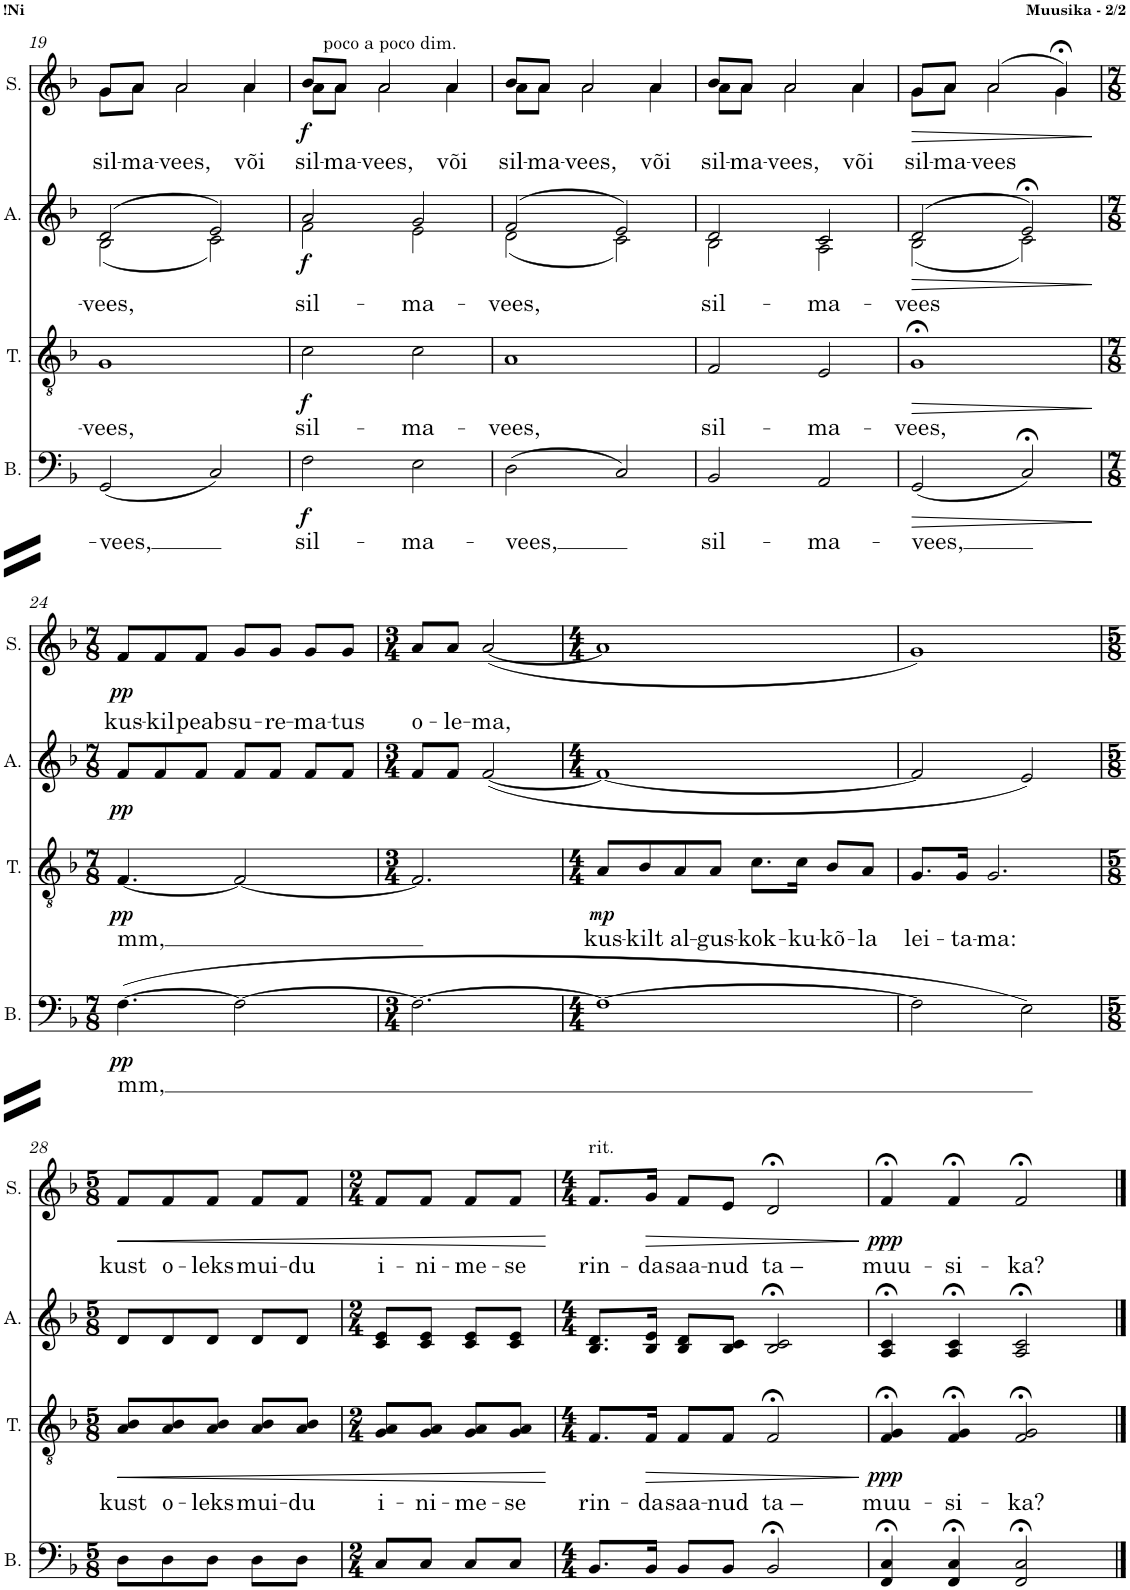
**kern	**text	**dynam	**kern	**text	**dynam	**kern	**text	**dynam	**kern	**text	**dynam
*part4	*part4	*part4	*part3	*part3	*part3	*part2	*part2	*part2	*part1	*part1	*part1
*staff4	*staff4	*staff4	*staff3	*staff3	*staff3	*staff2	*staff2	*staff2	*staff1	*staff1	*staff1
*I"Bass	*	*	*I"Tenor	*	*	*I"A.	*	*	*I"S.	*	*
*I'B.	*	*	*I'T.	*	*	*I'A.	*	*	*I'S.	*	*
!!LO:PB:g=z
*clefF4	*	*	*clefGv2	*	*	*clefG2	*	*	*clefG2	*	*
*k[b-]	*	*	*k[b-]	*	*	*k[b-]	*	*	*k[b-]	*	*
*M4/4	*	*	*M4/4	*	*	*M4/4	*	*	*M4/4	*	*
=19	=19	=19	=19	=19	=19	=19	=19	=19	=19	=19	=19
!	!LO:LY:b	!	!	!LO:LY:b	!	!	!LO:LY:b	!	!	!LO:LY:b	!
*	*	*	*	*	*	*^	*	*	*^	*	*
(2GG/	-vees,	.	1G	-vees,	.	(2d/	(2B-\	-vees,	.	8g/L	8g\L	sil-	.
!	!	!	!	!	!	!	!	!	!	!	!	!LO:LY:b	!
.	.	.	.	.	.	.	.	.	.	8a/J	8a\J	-ma-	.
!	!	!	!	!	!	!	!	!	!	!	!	!LO:LY:b	!
.	.	.	.	.	.	.	.	.	.	2a/	2a\	-vees,	.
2C/)	.	.	.	.	.	2e/)	2c\)	.	.	.	.	.	.
!	!	!	!	!	!	!	!	!	!	!	!	!LO:LY:b	!
.	.	.	.	.	.	.	.	.	.	4a/	4a\	või	.
=20	=20	=20	=20	=20	=20	=20	=20	=20	=20	=20	=20	=20	=20
!	!	!	!	!	!	!	!	!	!	!LO:TX:a:t=poco a poco dim.	!	!	!
!	!LO:LY:b	!LO:DY:b	!	!LO:LY:b	!LO:DY:b	!	!	!LO:LY:b	!LO:DY:b	!	!	!LO:LY:b	!LO:DY:b
2F\	sil-	f	2c\	sil-	f	2a/	2f\	sil-	f	8b-/L	8a\L	sil-	f
!	!	!	!	!	!	!	!	!	!	!	!	!LO:LY:b	!
.	.	.	.	.	.	.	.	.	.	8a/J	8a\J	-ma-	.
!	!	!	!	!	!	!	!	!	!	!	!	!LO:LY:b	!
.	.	.	.	.	.	.	.	.	.	2a/	2a\	-vees,	.
!	!LO:LY:b	!	!	!LO:LY:b	!	!	!	!LO:LY:b	!	!	!	!	!
2E\	-ma-	.	2c\	-ma-	.	2g/	2e\	-ma-	.	.	.	.	.
!	!	!	!	!	!	!	!	!	!	!	!	!LO:LY:b	!
.	.	.	.	.	.	.	.	.	.	4a/	4a\	või	.
=21	=21	=21	=21	=21	=21	=21	=21	=21	=21	=21	=21	=21	=21
!	!LO:LY:b	!	!	!LO:LY:b	!	!	!	!LO:LY:b	!	!	!	!LO:LY:b	!
(2D\	-vees,	.	1A	-vees,	.	(2f/	(2d\	-vees,	.	8b-/L	8a\L	sil-	.
!	!	!	!	!	!	!	!	!	!	!	!	!LO:LY:b	!
.	.	.	.	.	.	.	.	.	.	8a/J	8a\J	-ma-	.
!	!	!	!	!	!	!	!	!	!	!	!	!LO:LY:b	!
.	.	.	.	.	.	.	.	.	.	2a/	2a\	-vees,	.
2C/)	.	.	.	.	.	2e/)	2c\)	.	.	.	.	.	.
!	!	!	!	!	!	!	!	!	!	!	!	!LO:LY:b	!
.	.	.	.	.	.	.	.	.	.	4a/	4a\	või	.
=22	=22	=22	=22	=22	=22	=22	=22	=22	=22	=22	=22	=22	=22
!	!LO:LY:b	!	!	!LO:LY:b	!	!	!	!LO:LY:b	!	!	!	!LO:LY:b	!
2BB-/	sil-	.	2F/	sil-	.	2d/	2B-\	sil-	.	8b-/L	8a\L	sil-	.
!	!	!	!	!	!	!	!	!	!	!	!	!LO:LY:b	!
.	.	.	.	.	.	.	.	.	.	8a/J	8a\J	-ma-	.
!	!	!	!	!	!	!	!	!	!	!	!	!LO:LY:b	!
.	.	.	.	.	.	.	.	.	.	2a/	2a\	-vees,	.
!	!LO:LY:b	!	!	!LO:LY:b	!	!	!	!LO:LY:b	!	!	!	!	!
2AA/	-ma-	.	2E/	-ma-	.	2c/	2A\	-ma-	.	.	.	.	.
!	!	!	!	!	!	!	!	!	!	!	!	!LO:LY:b	!
.	.	.	.	.	.	.	.	.	.	4a/	4a\	või	.
=23	=23	=23	=23	=23	=23	=23	=23	=23	=23	=23	=23	=23	=23
!	!LO:LY:b	!LO:HP:b	!	!LO:LY:b	!LO:HP:b	!	!	!LO:LY:b	!LO:HP:b	!	!	!LO:LY:b	!LO:HP:b
(2GG/	-vees,	>	1G;<	-vees,	>	(2d/	(2B-\	-vees	>	8g/L	8g\L	sil-	>
!	!	!	!	!	!	!	!	!	!	!	!	!LO:LY:b	!
.	.	.	.	.	.	.	.	.	.	8a/J	8a\J	-ma-	.
!	!	!	!	!	!	!	!	!	!	!	!	!LO:LY:b	!
.	.	.	.	.	.	.	.	.	.	(2a/	2a\	-vees	.
2C;</)	.	.	.	.	.	2e;</)	2c\)	.	.	.	.	.	.
.	.	.	.	.	.	.	.	.	.	4g;</)	4g\	.	.
*	*	*	*	*	*	*v	*v	*	*	*	*	*	*
*	*	*	*	*	*	*	*	*	*v	*v	*	*
.	.	]	.	.	]	.	.	]	.	.	]
!!LO:LB:g=z
=24	=24	=24	=24	=24	=24	=24	=24	=24	=24	=24	=24
*M7/8	*	*	*M7/8	*	*	*M7/8	*	*	*M7/8	*	*
!	!LO:LY:b	!LO:DY:b	!	!LO:LY:b	!LO:DY:b	!	!	!LO:DY:b	!	!LO:LY:b	!LO:DY:b
([4.F\	mm,	pp	[4.F/	mm,	pp	8f/L	.	pp	8f/L	kus-	pp
!	!	!	!	!	!	!	!	!	!	!LO:LY:b	!
.	.	.	.	.	.	8f/	.	.	8f/	-kil	.
!	!	!	!	!	!	!	!	!	!	!LO:LY:b	!
.	.	.	.	.	.	8f/J	.	.	8f/J	peab	.
!	!	!	!	!	!	!	!	!	!	!LO:LY:b	!
2F\_	.	.	2F/_	.	.	8f/L	.	.	8g/L	su-	.
!	!	!	!	!	!	!	!	!	!	!LO:LY:b	!
.	.	.	.	.	.	8f/J	.	.	8g/J	-re-	.
!	!	!	!	!	!	!	!	!	!	!LO:LY:b	!
.	.	.	.	.	.	8f/L	.	.	8g/L	-ma-	.
!	!	!	!	!	!	!	!	!	!	!LO:LY:b	!
.	.	.	.	.	.	8f/J	.	.	8g/J	-tus	.
=25	=25	=25	=25	=25	=25	=25	=25	=25	=25	=25	=25
*M3/4	*	*	*M3/4	*	*	*M3/4	*	*	*M3/4	*	*
!	!	!	!	!	!	!	!	!	!	!LO:LY:b	!
2.F\_	.	.	2.F/]	.	.	8f/L	.	.	8a/L	o-	.
!	!	!	!	!	!	!	!	!	!	!LO:LY:b	!
.	.	.	.	.	.	8f/J	.	.	8a/J	-le-	.
!	!	!	!	!	!	!	!	!	!	!LO:LY:b	!
.	.	.	.	.	.	([2f/	.	.	([2a/	-ma,	.
=26	=26	=26	=26	=26	=26	=26	=26	=26	=26	=26	=26
*M4/4	*	*	*M4/4	*	*	*M4/4	*	*	*M4/4	*	*
!	!	!	!	!LO:LY:b	!LO:DY:b	!	!	!	!	!	!
1F_	.	.	8A/L	kus-	mp	1f_	.	.	1a]	.	.
!	!	!	!	!LO:LY:b	!	!	!	!	!	!	!
.	.	.	8B-/	-kilt	.	.	.	.	.	.	.
!	!	!	!	!LO:LY:b	!	!	!	!	!	!	!
.	.	.	8A/	al-	.	.	.	.	.	.	.
!	!	!	!	!LO:LY:b	!	!	!	!	!	!	!
.	.	.	8A/J	-gus-	.	.	.	.	.	.	.
!	!	!	!	!LO:LY:b	!	!	!	!	!	!	!
.	.	.	8.c\L	-kok-	.	.	.	.	.	.	.
!	!	!	!	!LO:LY:b	!	!	!	!	!	!	!
.	.	.	16c\Jk	-ku-	.	.	.	.	.	.	.
!	!	!	!	!LO:LY:b	!	!	!	!	!	!	!
.	.	.	8B-/L	-kõ-	.	.	.	.	.	.	.
!	!	!	!	!LO:LY:b	!	!	!	!	!	!	!
.	.	.	8A/J	-la	.	.	.	.	.	.	.
=27	=27	=27	=27	=27	=27	=27	=27	=27	=27	=27	=27
!	!	!	!	!LO:LY:b	!	!	!	!	!	!	!
2F\]	.	.	8.G/L	lei-	.	2f/]	.	.	1g)	.	.
!	!	!	!	!LO:LY:b	!	!	!	!	!	!	!
.	.	.	16G/Jk	-ta-	.	.	.	.	.	.	.
!	!	!	!	!LO:LY:b	!	!	!	!	!	!	!
.	.	.	2.G/	-ma:	.	.	.	.	.	.	.
2E\)	.	.	.	.	.	2e/)	.	.	.	.	.
!!LO:LB:g=z
=28	=28	=28	=28	=28	=28	=28	=28	=28	=28	=28	=28
*M5/8	*	*	*M5/8	*	*	*M5/8	*	*	*M5/8	*	*
!	!	!	!	!LO:LY:b	!LO:HP:b	!	!	!	!	!LO:LY:b	!LO:HP:b
8D\L	.	.	8A/ 8B-/L	kust	<	8d/L	.	.	8f/L	kust	<
!	!	!	!	!LO:LY:b	!	!	!	!	!	!LO:LY:b	!
8D\	.	.	8A/ 8B-/	o-	.	8d/	.	.	8f/	o-	.
!	!	!	!	!LO:LY:b	!	!	!	!	!	!LO:LY:b	!
8D\J	.	.	8A/ 8B-/J	-leks	.	8d/J	.	.	8f/J	-leks	.
!	!	!	!	!LO:LY:b	!	!	!	!	!	!LO:LY:b	!
8D\L	.	.	8A/ 8B-/L	mui-	.	8d/L	.	.	8f/L	mui-	.
!	!	!	!	!LO:LY:b	!	!	!	!	!	!LO:LY:b	!
8D\J	.	.	8A/ 8B-/J	-du	.	8d/J	.	.	8f/J	-du	.
=29	=29	=29	=29	=29	=29	=29	=29	=29	=29	=29	=29
*M2/4	*	*	*M2/4	*	*	*M2/4	*	*	*M2/4	*	*
!	!	!	!	!LO:LY:b	!	!	!	!	!	!LO:LY:b	!
8C/L	.	.	8G/ 8A/L	i-	.	8c/ 8e/L	.	.	8f/L	i-	.
!	!	!	!	!LO:LY:b	!	!	!	!	!	!LO:LY:b	!
8C/J	.	.	8G/ 8A/J	-ni-	.	8c/ 8e/J	.	.	8f/J	-ni-	.
!	!	!	!	!LO:LY:b	!	!	!	!	!	!LO:LY:b	!
8C/L	.	.	8G/ 8A/L	-me-	.	8c/ 8e/L	.	.	8f/L	-me-	.
!	!	!	!	!LO:LY:b	!	!	!	!	!	!LO:LY:b	!
8C/J	.	.	8G/ 8A/J	-se	.	8c/ 8e/J	.	.	8f/J	-se	.
.	.	.	.	.	[	.	.	.	.	.	[
=30	=30	=30	=30	=30	=30	=30	=30	=30	=30	=30	=30
*M4/4	*	*	*M4/4	*	*	*M4/4	*	*	*M4/4	*	*
!	!	!	!	!	!	!	!	!	!LO:TX:a:t=rit.	!	!
!	!	!	!	!LO:LY:b	!	!	!	!	!	!LO:LY:b	!
8.BB-/L	.	.	8.F/L	rin-	.	8.B-/ 8.d/L	.	.	8.f/L	rin-	.
!	!	!	!	!LO:LY:b	!LO:HP:b	!	!	!	!	!LO:LY:b	!LO:HP:b
16BB-/Jk	.	.	16F/Jk	-da	>	16B-/ 16e/Jk	.	.	16g/Jk	-da	>
!	!	!	!	!LO:LY:b	!	!	!	!	!	!LO:LY:b	!
8BB-/L	.	.	8F/L	saa-	.	8B-/ 8d/L	.	.	8f/L	saa-	.
!	!	!	!	!LO:LY:b	!	!	!	!	!	!LO:LY:b	!
8BB-/J	.	.	8F/J	-nud	.	8B-/ 8c/J	.	.	8e/J	-nud	.
!	!	!	!	!LO:LY:b	!	!	!	!	!	!LO:LY:b	!
2BB-;</	.	.	2F;</	ta –	.	2B-/;< 2c/;<	.	.	2d;</	ta –	.
.	.	.	.	.	]	.	.	.	.	.	]
=31	=31	=31	=31	=31	=31	=31	=31	=31	=31	=31	=31
!	!	!	!	!LO:LY:b	!LO:DY:b	!	!	!	!	!LO:LY:b	!LO:DY:b
4FF/;< 4C/;<	.	.	4F/;< 4G/;<	muu-	ppp	4A/;< 4c/;<	.	.	4f;</	muu-	ppp
!	!	!	!	!LO:LY:b	!	!	!	!	!	!LO:LY:b	!
4FF/;< 4C/;<	.	.	4F/;< 4G/;<	-si-	.	4A/;< 4c/;<	.	.	4f;</	-si-	.
!	!	!	!	!LO:LY:b	!	!	!	!	!	!LO:LY:b	!
2FF/;< 2C/;<	.	.	2F/;< 2G/;<	-ka?	.	2A/;< 2c/;<	.	.	2f;</	-ka?	.
==	==	==	==	==	==	==	==	==	==	==	==
*-	*-	*-	*-	*-	*-	*-	*-	*-	*-	*-	*-
